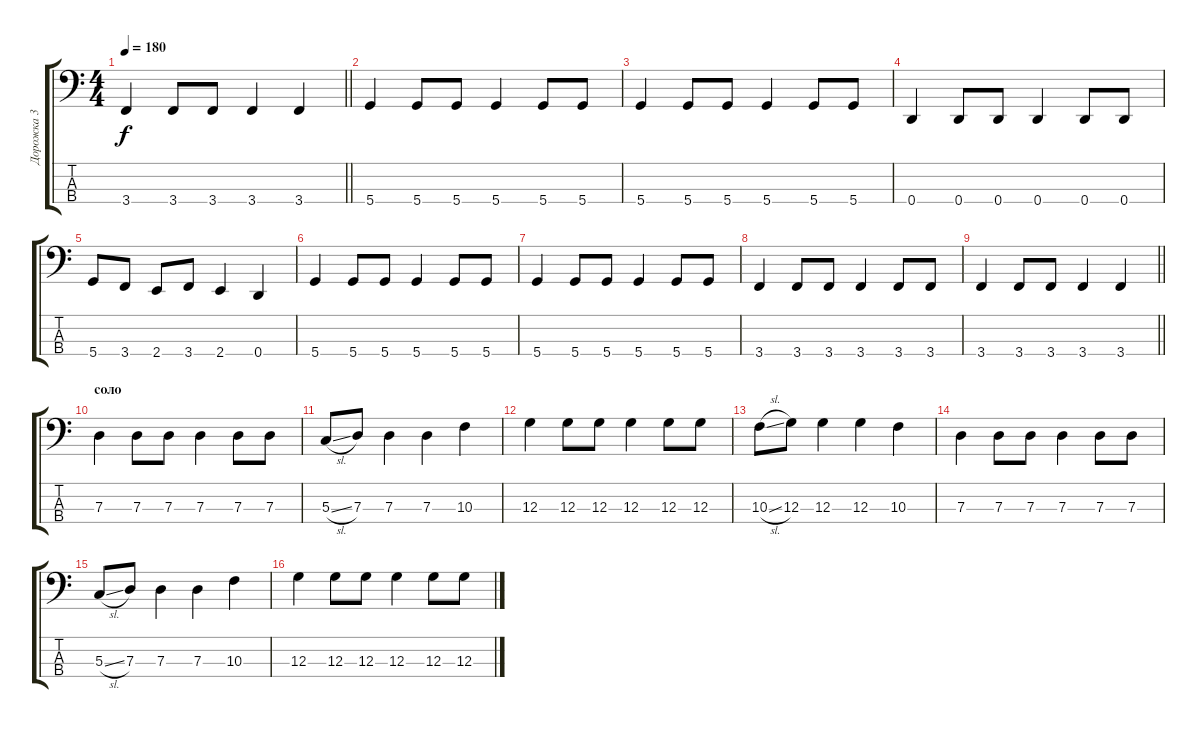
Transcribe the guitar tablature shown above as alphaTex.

\track ("Дорожка 3" "Дорожка 3") {instrument electricbassfinger}
\staff {score tabs}
\tuning (F2 C2 G1 D1) {hide}
\ts (4 4)
\tempo 180
\clef f4
\barLineRight lightlight
\ks c
3.4.4{dy f} 3.4.8 3.4.8 3.4.4 3.4.4 |
5.4.4 5.4.8 5.4.8 5.4.4 5.4.8 5.4.8 |
5.4.4 5.4.8 5.4.8 5.4.4 5.4.8 5.4.8 |
0.4.4 0.4.8 0.4.8 0.4.4 0.4.8 0.4.8 |
5.4.8 3.4.8 2.4.8 3.4.8 2.4.4 0.4.4 |
5.4.4 5.4.8 5.4.8 5.4.4 5.4.8 5.4.8 |
5.4.4 5.4.8 5.4.8 5.4.4 5.4.8 5.4.8 |
3.4.4 3.4.8 3.4.8 3.4.4 3.4.8 3.4.8 |
\barLineRight lightlight
3.4.4 3.4.8 3.4.8 3.4.4 3.4.4 |
\section ("" "соло")
7.3.4 7.3.8 7.3.8 7.3.4 7.3.8 7.3.8 |
5.3{sl}.8 7.3.8 7.3.4 7.3.4 10.3.4 |
12.3.4 12.3.8 12.3.8 12.3.4 12.3.8 12.3.8 |
10.3{sl}.8 12.3.8 12.3.4 12.3.4 10.3.4 |
7.3.4 7.3.8 7.3.8 7.3.4 7.3.8 7.3.8 |
5.3{sl}.8 7.3.8 7.3.4 7.3.4 10.3.4 |
12.3.4 12.3.8 12.3.8 12.3.4 12.3.8 12.3.8
